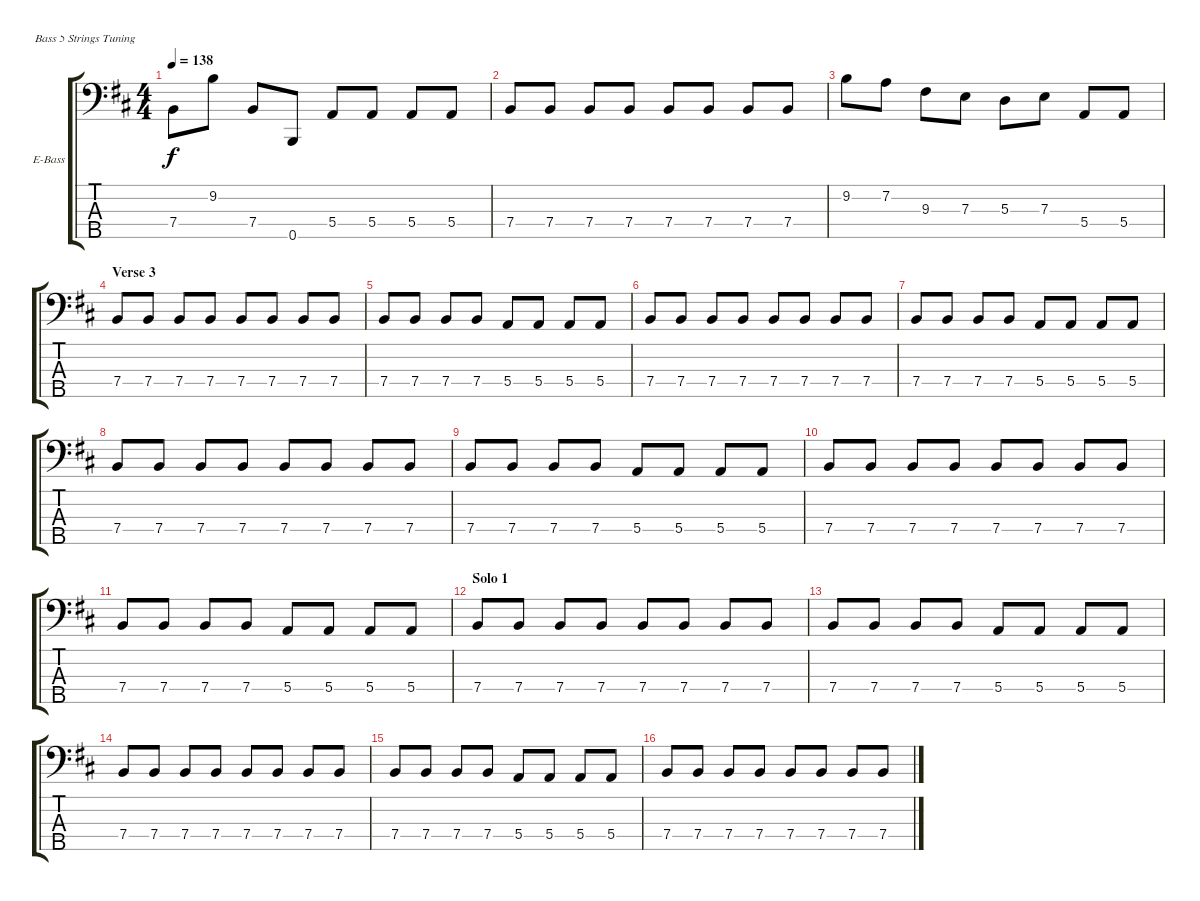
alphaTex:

\defaultSystemsLayout 4
\bracketExtendMode groupsimilarinstruments
\firstSystemTrackNameOrientation horizontal
\otherSystemsTrackNameOrientation horizontal
\track ("Electric Bass" "E-Bass") {instrument electricbassfinger}
\staff {score tabs}
\tuning (G2 D2 A1 E1 B0)
\ts (4 4)
\tempo 138
\clef f4
\ks d
7.4.8{dy f} 9.2.8 7.4.8 0.5.8 5.4.8 5.4.8 5.4.8 5.4.8 |
7.4.8 7.4.8 7.4.8 7.4.8 7.4.8 7.4.8 7.4.8 7.4.8 |
9.2.8 7.2.8 9.3.8 7.3.8 5.3.8 7.3.8 5.4.8 5.4.8 |
\section ("" "Verse 3")
7.4.8 7.4.8 7.4.8 7.4.8 7.4.8 7.4.8 7.4.8 7.4.8 |
7.4.8 7.4.8 7.4.8 7.4.8 5.4.8 5.4.8 5.4.8 5.4.8 |
7.4.8 7.4.8 7.4.8 7.4.8 7.4.8 7.4.8 7.4.8 7.4.8 |
7.4.8 7.4.8 7.4.8 7.4.8 5.4.8 5.4.8 5.4.8 5.4.8 |
7.4.8 7.4.8 7.4.8 7.4.8 7.4.8 7.4.8 7.4.8 7.4.8 |
7.4.8 7.4.8 7.4.8 7.4.8 5.4.8 5.4.8 5.4.8 5.4.8 |
7.4.8 7.4.8 7.4.8 7.4.8 7.4.8 7.4.8 7.4.8 7.4.8 |
7.4.8 7.4.8 7.4.8 7.4.8 5.4.8 5.4.8 5.4.8 5.4.8 |
\section ("" "Solo 1")
7.4.8 7.4.8 7.4.8 7.4.8 7.4.8 7.4.8 7.4.8 7.4.8 |
7.4.8 7.4.8 7.4.8 7.4.8 5.4.8 5.4.8 5.4.8 5.4.8 |
7.4.8 7.4.8 7.4.8 7.4.8 7.4.8 7.4.8 7.4.8 7.4.8 |
7.4.8 7.4.8 7.4.8 7.4.8 5.4.8 5.4.8 5.4.8 5.4.8 |
7.4.8 7.4.8 7.4.8 7.4.8 7.4.8 7.4.8 7.4.8 7.4.8
